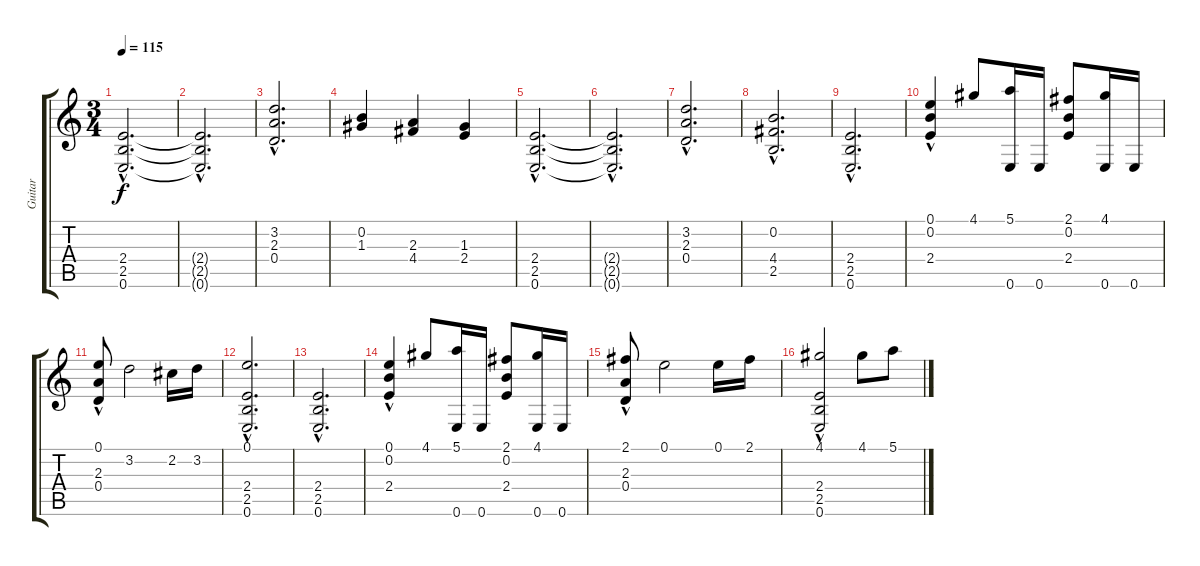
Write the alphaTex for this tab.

\track ("Guitar" "Guitar") {instrument distortionguitar}
\staff {score tabs}
\tuning (E4 B3 G3 D3 A2 E2) {hide}
\ts (3 4)
\tempo 115
\clef g2
\ks c
(2.4{hac} 2.5{hac} 0.6{hac}).2{d dy f} |
(2.4{hac t} 2.5{hac t} 0.6{hac t}).2{d} |
(3.2{hac} 2.3{hac} 0.4{hac}).2{d} |
(0.2 1.3).4 (2.3 4.4).4 (1.3 2.4).4 |
(2.4{hac} 2.5{hac} 0.6{hac}).2{d} |
(2.4{hac t} 2.5{hac t} 0.6{hac t}).2{d} |
(3.2{hac} 2.3{hac} 0.4{hac}).2{d} |
(0.2{hac} 4.4{hac} 2.5{hac}).2{d} |
(2.4{hac} 2.5{hac} 0.6{hac}).2{d} |
(0.1{hac} 0.2{hac} 2.4{hac}).4 4.1.8 (5.1 0.6).16 0.6.16 (2.1 0.2 2.4).8 (4.1 0.6).16 0.6.16 |
(0.1 2.3{hac} 0.4{hac}).8 3.2.2 2.2.16 3.2.16 |
(0.1{hac} 2.4{hac} 2.5{hac} 0.6{hac}).2{d} |
(2.4{hac} 2.5{hac} 0.6{hac}).2{d} |
(0.1{hac} 0.2{hac} 2.4{hac}).4 4.1.8 (5.1 0.6).16 0.6.16 (2.1 0.2 2.4).8 (4.1 0.6).16 0.6.16 |
(2.1 2.3{hac} 0.4{hac}).8 0.1.2 0.1.16 2.1.16 |
(4.1 2.4{hac} 2.5{hac} 0.6{hac}).2 4.1.8 5.1.8
